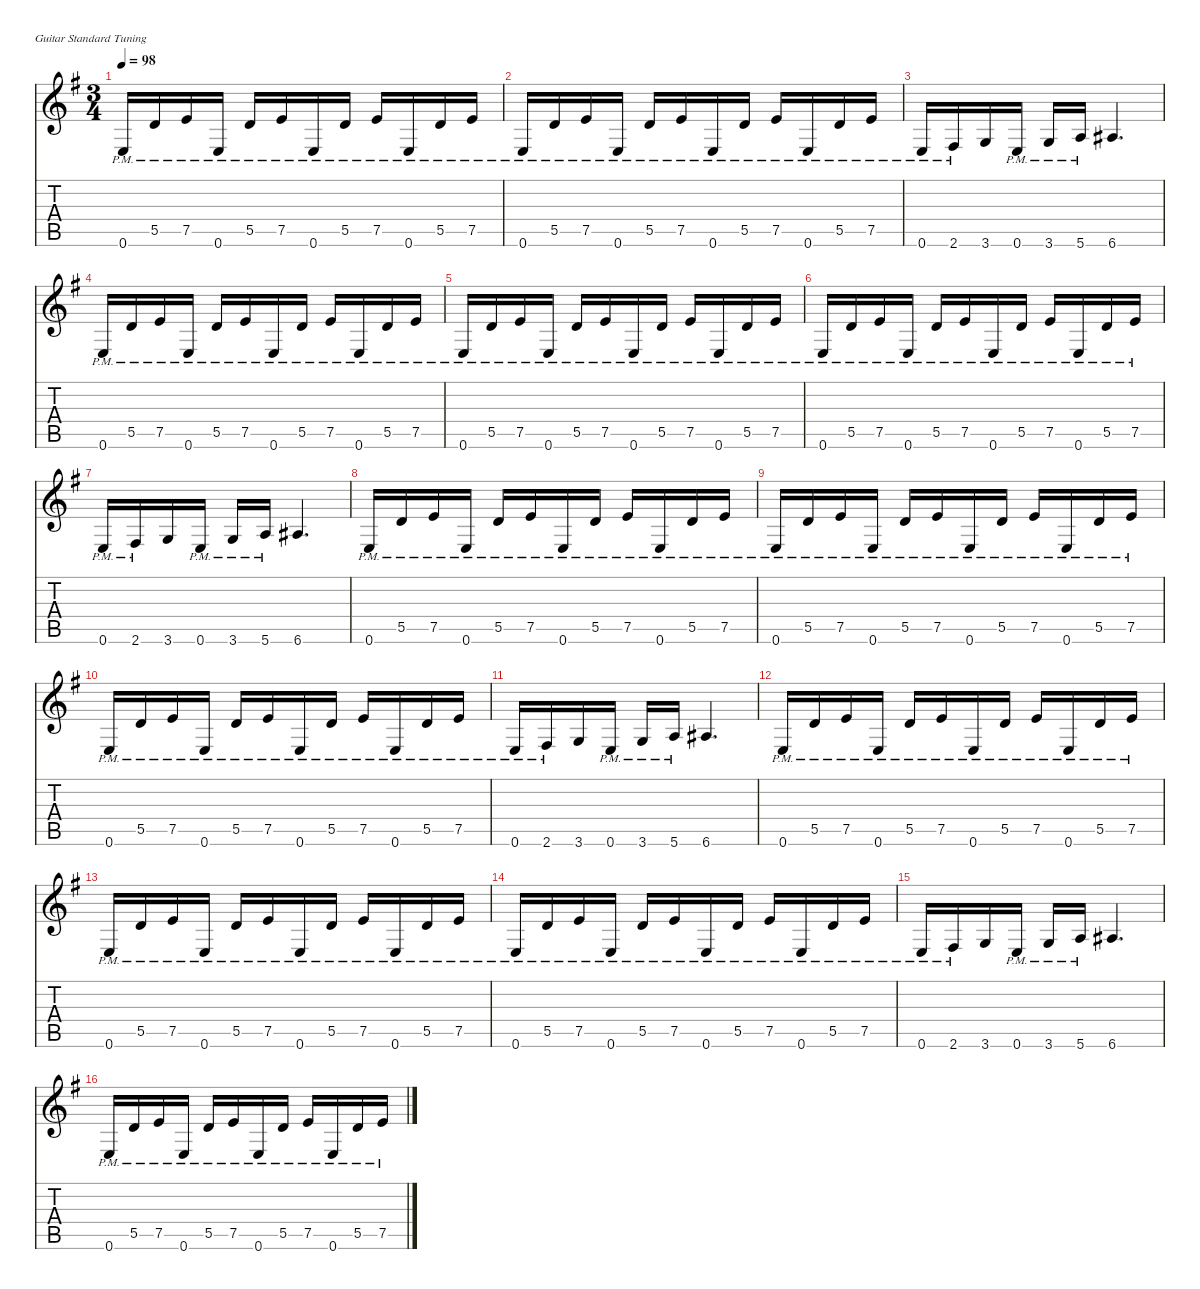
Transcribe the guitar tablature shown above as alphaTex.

\defaultSystemsLayout 4
\hideDynamics
\bracketExtendMode nobrackets
\singleTrackTrackNamePolicy hidden
\multiTrackTrackNamePolicy hidden
\firstSystemTrackNameMode fullname
\otherSystemsTrackNameOrientation horizontal
\track ("Guitar 1" "dist.guit.") {mute instrument distortionguitar}
\staff {score tabs}
\tuning (E4 B3 G3 D3 A2 E2)
\ts (3 4)
\tempo 98
\clef g2
\ks eminor
0.6{pm acc forcenatural}.16{dy f beam Up} 5.5{pm acc forcenatural}.16{beam Up} 7.5{pm acc forcenatural}.16{beam Up} 0.6{pm acc forcenatural}.16{beam Up} 5.5{pm acc forcenatural}.16{beam Up} 7.5{pm acc forcenatural}.16{beam Up} 0.6{pm acc forcenatural}.16{beam Up} 5.5{pm acc forcenatural}.16{beam Up} 7.5{pm acc forcenatural}.16{beam Up} 0.6{pm acc forcenatural}.16{beam Up} 5.5{pm acc forcenatural}.16{beam Up} 7.5{pm acc forcenatural}.16{beam Up} |
0.6{pm acc forcenatural}.16{beam Up} 5.5{pm acc forcenatural}.16{beam Up} 7.5{pm acc forcenatural}.16{beam Up} 0.6{pm acc forcenatural}.16{beam Up} 5.5{pm acc forcenatural}.16{beam Up} 7.5{pm acc forcenatural}.16{beam Up} 0.6{pm acc forcenatural}.16{beam Up} 5.5{pm acc forcenatural}.16{beam Up} 7.5{pm acc forcenatural}.16{beam Up} 0.6{pm acc forcenatural}.16{beam Up} 5.5{pm acc forcenatural}.16{beam Up} 7.5{pm acc forcenatural}.16{beam Up} |
0.6{pm acc forcenatural}.16{beam Up} 2.6{pm acc #}.16{beam Up} 3.6{acc forcenatural}.16{beam Up} 0.6{pm acc forcenatural}.16{beam Up} 3.6{pm acc forcenatural}.16{beam Up} 5.6{pm acc forcenatural}.16{beam Up} 6.6{acc #}.4{d beam Up} |
0.6{pm acc forcenatural}.16{beam Up} 5.5{pm acc forcenatural}.16{beam Up} 7.5{pm acc forcenatural}.16{beam Up} 0.6{pm acc forcenatural}.16{beam Up} 5.5{pm acc forcenatural}.16{beam Up} 7.5{pm acc forcenatural}.16{beam Up} 0.6{pm acc forcenatural}.16{beam Up} 5.5{pm acc forcenatural}.16{beam Up} 7.5{pm acc forcenatural}.16{beam Up} 0.6{pm acc forcenatural}.16{beam Up} 5.5{pm acc forcenatural}.16{beam Up} 7.5{pm acc forcenatural}.16{beam Up} |
0.6{pm acc forcenatural}.16{beam Up} 5.5{pm acc forcenatural}.16{beam Up} 7.5{pm acc forcenatural}.16{beam Up} 0.6{pm acc forcenatural}.16{beam Up} 5.5{pm acc forcenatural}.16{beam Up} 7.5{pm acc forcenatural}.16{beam Up} 0.6{pm acc forcenatural}.16{beam Up} 5.5{pm acc forcenatural}.16{beam Up} 7.5{pm acc forcenatural}.16{beam Up} 0.6{pm acc forcenatural}.16{beam Up} 5.5{pm acc forcenatural}.16{beam Up} 7.5{pm acc forcenatural}.16{beam Up} |
0.6{pm acc forcenatural}.16{beam Up} 5.5{pm acc forcenatural}.16{beam Up} 7.5{pm acc forcenatural}.16{beam Up} 0.6{pm acc forcenatural}.16{beam Up} 5.5{pm acc forcenatural}.16{beam Up} 7.5{pm acc forcenatural}.16{beam Up} 0.6{pm acc forcenatural}.16{beam Up} 5.5{pm acc forcenatural}.16{beam Up} 7.5{pm acc forcenatural}.16{beam Up} 0.6{pm acc forcenatural}.16{beam Up} 5.5{pm acc forcenatural}.16{beam Up} 7.5{pm acc forcenatural}.16{beam Up} |
0.6{pm acc forcenatural}.16{beam Up} 2.6{pm acc #}.16{beam Up} 3.6{acc forcenatural}.16{beam Up} 0.6{pm acc forcenatural}.16{beam Up} 3.6{pm acc forcenatural}.16{beam Up} 5.6{pm acc forcenatural}.16{beam Up} 6.6{acc #}.4{d beam Up} |
0.6{pm acc forcenatural}.16{beam Up} 5.5{pm acc forcenatural}.16{beam Up} 7.5{pm acc forcenatural}.16{beam Up} 0.6{pm acc forcenatural}.16{beam Up} 5.5{pm acc forcenatural}.16{beam Up} 7.5{pm acc forcenatural}.16{beam Up} 0.6{pm acc forcenatural}.16{beam Up} 5.5{pm acc forcenatural}.16{beam Up} 7.5{pm acc forcenatural}.16{beam Up} 0.6{pm acc forcenatural}.16{beam Up} 5.5{pm acc forcenatural}.16{beam Up} 7.5{pm acc forcenatural}.16{beam Up} |
0.6{pm acc forcenatural}.16{beam Up} 5.5{pm acc forcenatural}.16{beam Up} 7.5{pm acc forcenatural}.16{beam Up} 0.6{pm acc forcenatural}.16{beam Up} 5.5{pm acc forcenatural}.16{beam Up} 7.5{pm acc forcenatural}.16{beam Up} 0.6{pm acc forcenatural}.16{beam Up} 5.5{pm acc forcenatural}.16{beam Up} 7.5{pm acc forcenatural}.16{beam Up} 0.6{pm acc forcenatural}.16{beam Up} 5.5{pm acc forcenatural}.16{beam Up} 7.5{pm acc forcenatural}.16{beam Up} |
0.6{pm acc forcenatural}.16{beam Up} 5.5{pm acc forcenatural}.16{beam Up} 7.5{pm acc forcenatural}.16{beam Up} 0.6{pm acc forcenatural}.16{beam Up} 5.5{pm acc forcenatural}.16{beam Up} 7.5{pm acc forcenatural}.16{beam Up} 0.6{pm acc forcenatural}.16{beam Up} 5.5{pm acc forcenatural}.16{beam Up} 7.5{pm acc forcenatural}.16{beam Up} 0.6{pm acc forcenatural}.16{beam Up} 5.5{pm acc forcenatural}.16{beam Up} 7.5{pm acc forcenatural}.16{beam Up} |
0.6{pm acc forcenatural}.16{beam Up} 2.6{pm acc #}.16{beam Up} 3.6{acc forcenatural}.16{beam Up} 0.6{pm acc forcenatural}.16{beam Up} 3.6{pm acc forcenatural}.16{beam Up} 5.6{pm acc forcenatural}.16{beam Up} 6.6{acc #}.4{d beam Up} |
0.6{pm acc forcenatural}.16{beam Up} 5.5{pm acc forcenatural}.16{beam Up} 7.5{pm acc forcenatural}.16{beam Up} 0.6{pm acc forcenatural}.16{beam Up} 5.5{pm acc forcenatural}.16{beam Up} 7.5{pm acc forcenatural}.16{beam Up} 0.6{pm acc forcenatural}.16{beam Up} 5.5{pm acc forcenatural}.16{beam Up} 7.5{pm acc forcenatural}.16{beam Up} 0.6{pm acc forcenatural}.16{beam Up} 5.5{pm acc forcenatural}.16{beam Up} 7.5{pm acc forcenatural}.16{beam Up} |
0.6{pm acc forcenatural}.16{beam Up} 5.5{pm acc forcenatural}.16{beam Up} 7.5{pm acc forcenatural}.16{beam Up} 0.6{pm acc forcenatural}.16{beam Up} 5.5{pm acc forcenatural}.16{beam Up} 7.5{pm acc forcenatural}.16{beam Up} 0.6{pm acc forcenatural}.16{beam Up} 5.5{pm acc forcenatural}.16{beam Up} 7.5{pm acc forcenatural}.16{beam Up} 0.6{pm acc forcenatural}.16{beam Up} 5.5{pm acc forcenatural}.16{beam Up} 7.5{pm acc forcenatural}.16{beam Up} |
0.6{pm acc forcenatural}.16{beam Up} 5.5{pm acc forcenatural}.16{beam Up} 7.5{pm acc forcenatural}.16{beam Up} 0.6{pm acc forcenatural}.16{beam Up} 5.5{pm acc forcenatural}.16{beam Up} 7.5{pm acc forcenatural}.16{beam Up} 0.6{pm acc forcenatural}.16{beam Up} 5.5{pm acc forcenatural}.16{beam Up} 7.5{pm acc forcenatural}.16{beam Up} 0.6{pm acc forcenatural}.16{beam Up} 5.5{pm acc forcenatural}.16{beam Up} 7.5{pm acc forcenatural}.16{beam Up} |
0.6{pm acc forcenatural}.16{beam Up} 2.6{pm acc #}.16{beam Up} 3.6{acc forcenatural}.16{beam Up} 0.6{pm acc forcenatural}.16{beam Up} 3.6{pm acc forcenatural}.16{beam Up} 5.6{pm acc forcenatural}.16{beam Up} 6.6{acc #}.4{d beam Up} |
0.6{pm acc forcenatural}.16{beam Up} 5.5{pm acc forcenatural}.16{beam Up} 7.5{pm acc forcenatural}.16{beam Up} 0.6{pm acc forcenatural}.16{beam Up} 5.5{pm acc forcenatural}.16{beam Up} 7.5{pm acc forcenatural}.16{beam Up} 0.6{pm acc forcenatural}.16{beam Up} 5.5{pm acc forcenatural}.16{beam Up} 7.5{pm acc forcenatural}.16{beam Up} 0.6{pm acc forcenatural}.16{beam Up} 5.5{pm acc forcenatural}.16{beam Up} 7.5{pm acc forcenatural}.16{beam Up}
